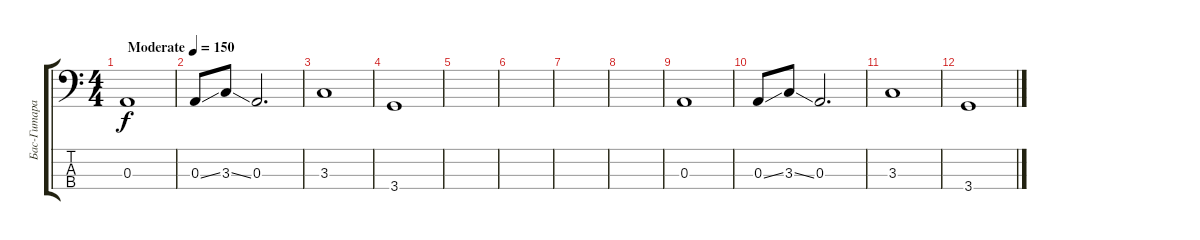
\track ("Бас-Гитара" "Бас-Гитара") {instrument electricbassfinger}
\staff {score tabs}
\tuning (G2 D2 A1 E1) {hide}
\ts (4 4)
\tempo (150 "Moderate")
\clef f4
\ks c
0.3.1{dy f instrument electricbassfinger} |
0.3{ss}.8 3.3{ss}.8 0.3.2{d} |
3.3.1 |
3.4.1 |
|
|
|
|
0.3.1 |
0.3{ss}.8 3.3{ss}.8 0.3.2{d} |
3.3.1 |
3.4.1
